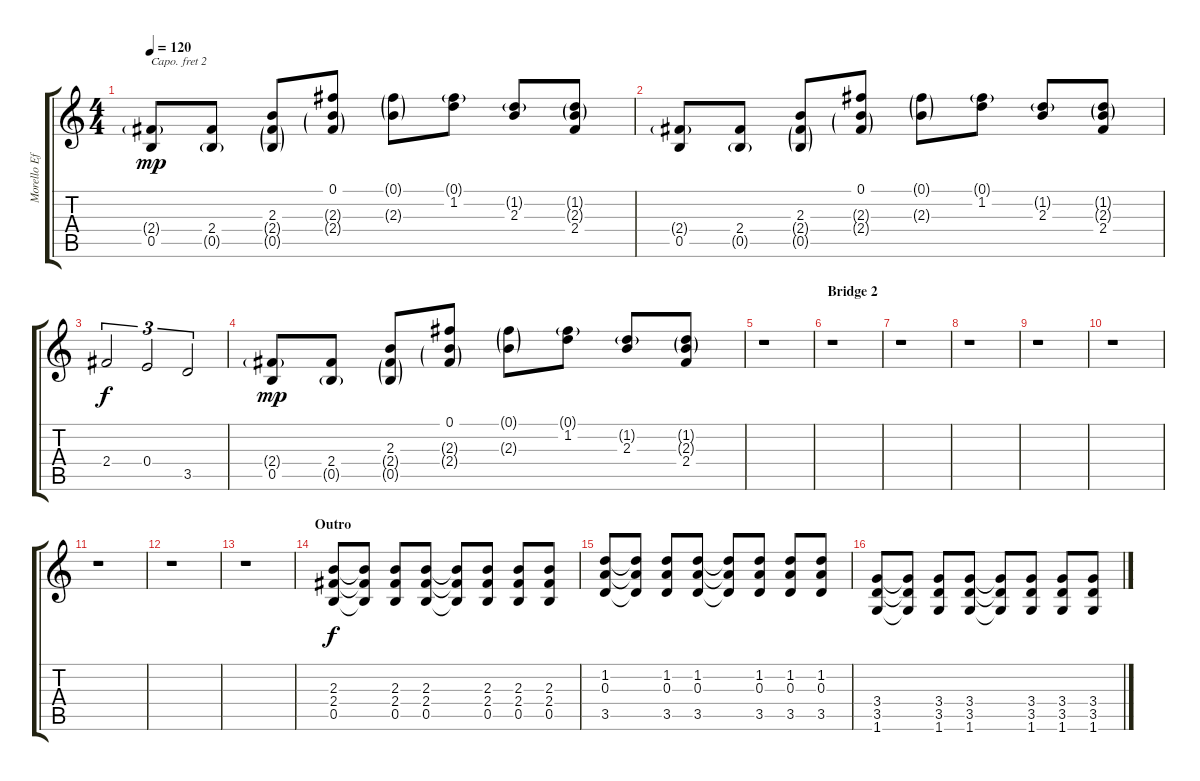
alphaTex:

\track ("Morello Effects" "Morello Ef") {instrument electricguitarclean}
\staff {score tabs}
\capo 2
\tuning (E4 B3 G3 D3 A2 E2) {hide}
\ts (4 4)
\tempo 120
\clef g2
\ks c
(2.4{g} 0.5).8{dy mp instrument electricguitarclean} (2.4 0.5{g}).8 (2.3 2.4{g} 0.5{g}).8 (0.1 2.3{g} 2.4{g}).8 (0.1{g} 2.3{g}).8 (0.1{g} 1.2).8 (1.2{g} 2.3).8 (1.2{g} 2.3{g} 2.4).8 |
(2.4{g} 0.5).8{instrument electricguitarclean} (2.4 0.5{g}).8 (2.3 2.4{g} 0.5{g}).8 (0.1 2.3{g} 2.4{g}).8 (0.1{g} 2.3{g}).8 (0.1{g} 1.2).8 (1.2{g} 2.3).8 (1.2{g} 2.3{g} 2.4).8 |
2.4.2{tu (3 2) dy f volume 12 instrument distortionguitar} 0.4.2{tu (3 2)} 3.5.2{tu (3 2)} |
(2.4{g} 0.5).8{dy mp volume 8 instrument electricguitarclean} (2.4 0.5{g}).8 (2.3 2.4{g} 0.5{g}).8 (0.1 2.3{g} 2.4{g}).8 (0.1{g} 2.3{g}).8 (0.1{g} 1.2).8 (1.2{g} 2.3).8 (1.2{g} 2.3{g} 2.4).8 |
r.1 |
\section ("" "Bridge 2")
r.1 |
r.1 |
r.1 |
r.1 |
r.1 |
r.1 |
r.1 |
r.1 |
\section ("" "Outro")
(2.3 2.4 0.5).8{dy f volume 9 instrument distortionguitar} (2.3{t} 2.4{t} 0.5{t}).8 (2.3 2.4 0.5).8 (2.3 2.4 0.5).8 (2.3{t} 2.4{t} 0.5{t}).8 (2.3 2.4 0.5).8 (2.3 2.4 0.5).8 (2.3 2.4 0.5).8 |
(1.2 0.3 3.5).8 (1.2{t} 0.3{t} 3.5{t}).8 (1.2 0.3 3.5).8 (1.2 0.3 3.5).8 (1.2{t} 0.3{t} 3.5{t}).8 (1.2 0.3 3.5).8 (1.2 0.3 3.5).8 (1.2 0.3 3.5).8 |
(3.4 3.5 1.6).8 (3.4{t} 3.5{t} 1.6{t}).8 (3.4 3.5 1.6).8 (3.4 3.5 1.6).8 (3.4{t} 3.5{t} 1.6{t}).8 (3.4 3.5 1.6).8 (3.4 3.5 1.6).8 (3.4 3.5 1.6).8
